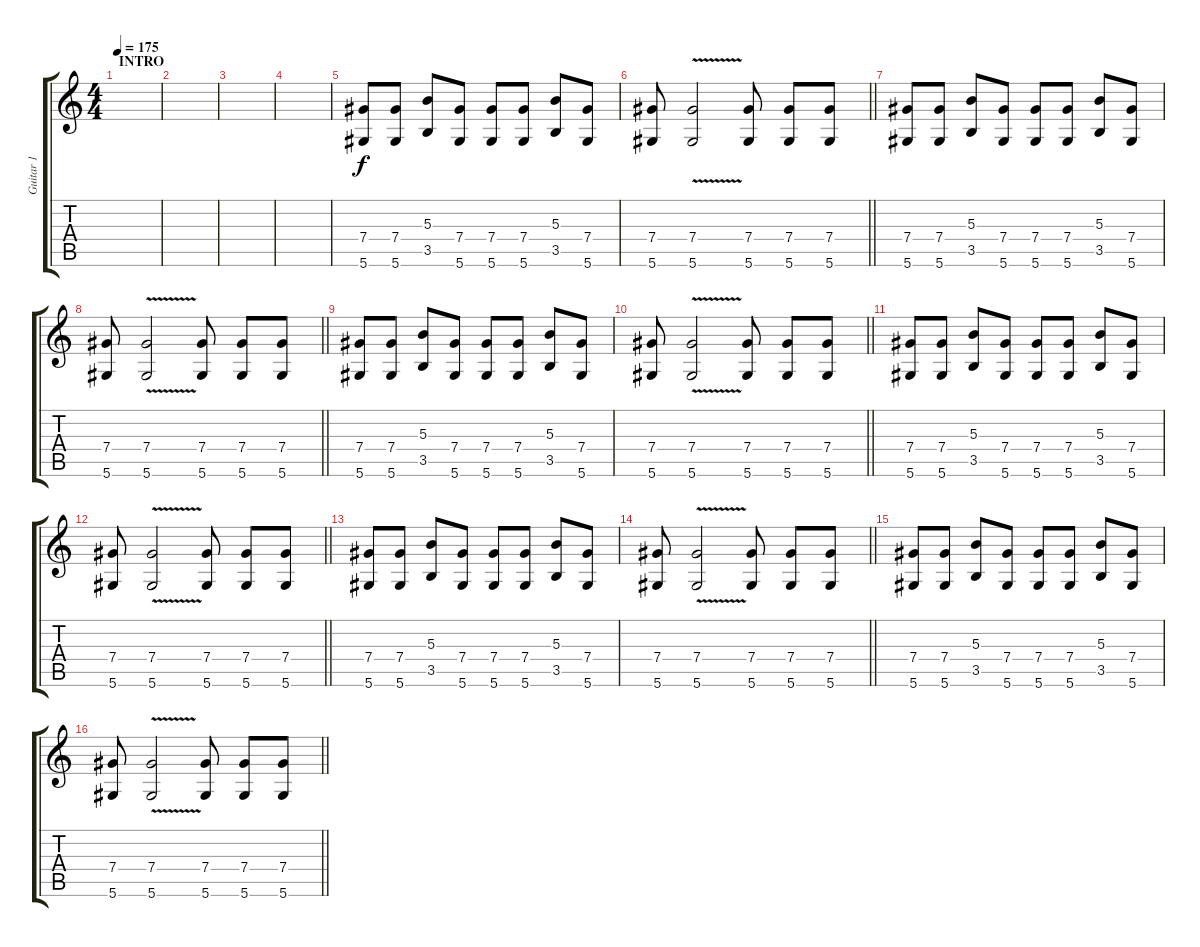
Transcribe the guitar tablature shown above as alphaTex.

\track ("Guitar 1" "Guitar 1") {instrument distortionguitar}
\staff {score tabs}
\tuning (Eb4 Bb3 Gb3 Db3 Ab2 Eb2) {hide}
\ts (4 4)
\section ("" "INTRO")
\tempo 175
\clef g2
\ks c
|
|
|
|
(7.4 5.6).8 (7.4 5.6).8 (5.3 3.5).8 (7.4 5.6).8 (7.4 5.6).8 (7.4 5.6).8 (5.3 3.5).8 (7.4 5.6).8 |
\barLineRight lightlight
(7.4 5.6).8 (7.4{v} 5.6{v}).2 (7.4 5.6).8 (7.4 5.6).8 (7.4 5.6).8 |
(7.4 5.6).8 (7.4 5.6).8 (5.3 3.5).8 (7.4 5.6).8 (7.4 5.6).8 (7.4 5.6).8 (5.3 3.5).8 (7.4 5.6).8 |
\barLineRight lightlight
(7.4 5.6).8 (7.4{v} 5.6{v}).2 (7.4 5.6).8 (7.4 5.6).8 (7.4 5.6).8 |
(7.4 5.6).8 (7.4 5.6).8 (5.3 3.5).8 (7.4 5.6).8 (7.4 5.6).8 (7.4 5.6).8 (5.3 3.5).8 (7.4 5.6).8 |
\barLineRight lightlight
(7.4 5.6).8 (7.4{v} 5.6{v}).2 (7.4 5.6).8 (7.4 5.6).8 (7.4 5.6).8 |
(7.4 5.6).8 (7.4 5.6).8 (5.3 3.5).8 (7.4 5.6).8 (7.4 5.6).8 (7.4 5.6).8 (5.3 3.5).8 (7.4 5.6).8 |
\barLineRight lightlight
(7.4 5.6).8 (7.4{v} 5.6{v}).2 (7.4 5.6).8 (7.4 5.6).8 (7.4 5.6).8 |
(7.4 5.6).8 (7.4 5.6).8 (5.3 3.5).8 (7.4 5.6).8 (7.4 5.6).8 (7.4 5.6).8 (5.3 3.5).8 (7.4 5.6).8 |
\barLineRight lightlight
(7.4 5.6).8 (7.4{v} 5.6{v}).2 (7.4 5.6).8 (7.4 5.6).8 (7.4 5.6).8 |
(7.4 5.6).8 (7.4 5.6).8 (5.3 3.5).8 (7.4 5.6).8 (7.4 5.6).8 (7.4 5.6).8 (5.3 3.5).8 (7.4 5.6).8 |
\barLineRight lightlight
(7.4 5.6).8 (7.4{v} 5.6{v}).2 (7.4 5.6).8 (7.4 5.6).8 (7.4 5.6).8
